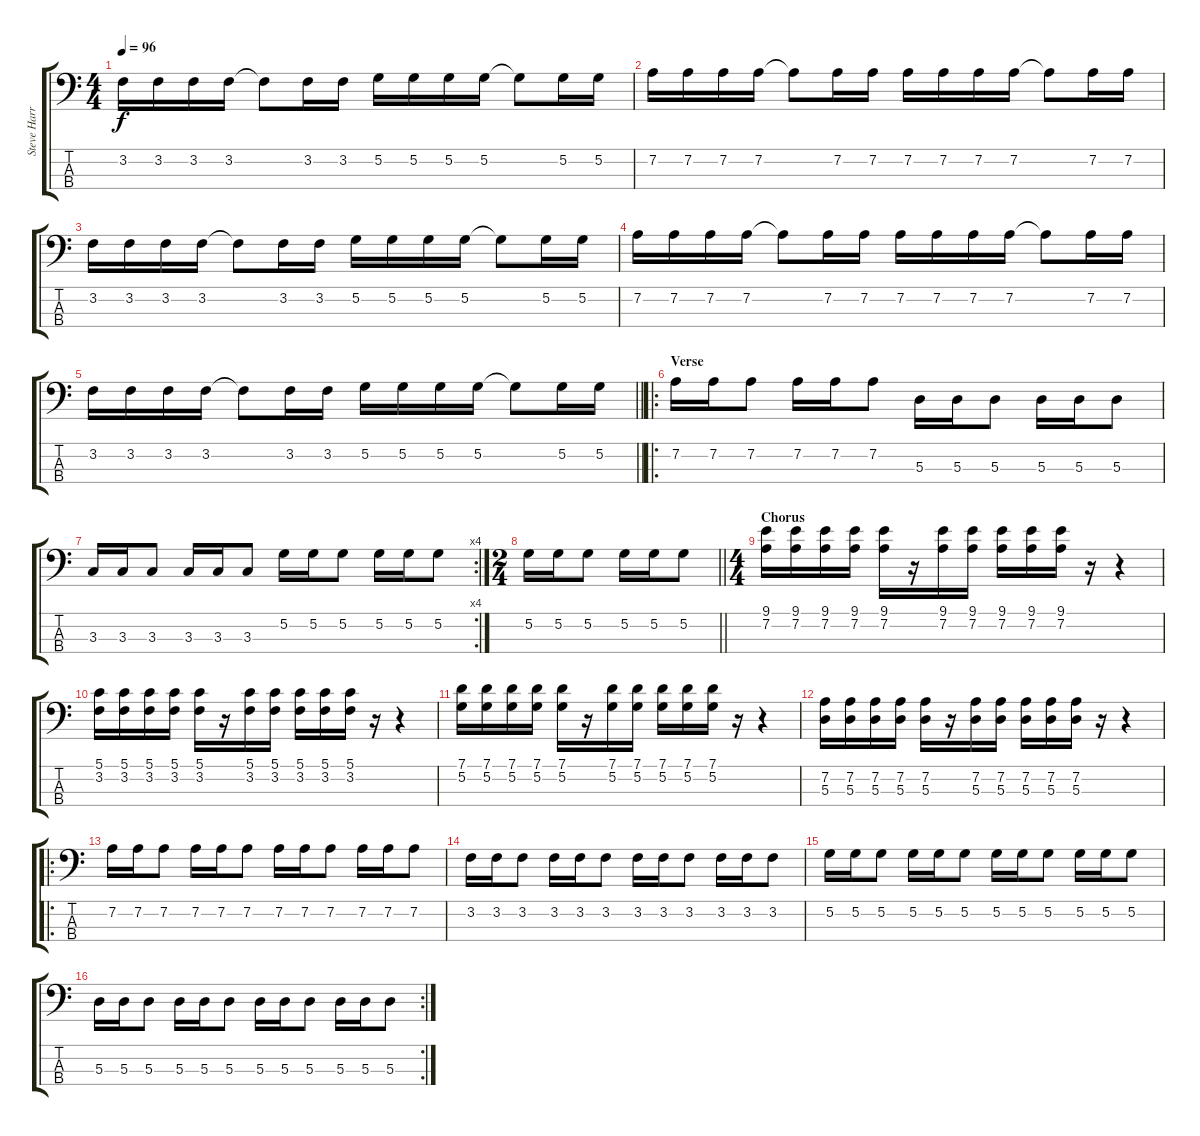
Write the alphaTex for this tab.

\track ("Steve Harris" "Steve Harr") {instrument electricbassfinger}
\staff {score tabs}
\tuning (G2 D2 A1 E1) {hide}
\ts (4 4)
\tempo 96
\clef f4
\ks c
3.2.16{dy f} 3.2.16 3.2.16 3.2.16 3.2{t}.8 3.2.16 3.2.16 5.2.16 5.2.16 5.2.16 5.2.16 5.2{t}.8 5.2.16 5.2.16 |
7.2.16 7.2.16 7.2.16 7.2.16 7.2{t}.8 7.2.16 7.2.16 7.2.16 7.2.16 7.2.16 7.2.16 7.2{t}.8 7.2.16 7.2.16 |
3.2.16 3.2.16 3.2.16 3.2.16 3.2{t}.8 3.2.16 3.2.16 5.2.16 5.2.16 5.2.16 5.2.16 5.2{t}.8 5.2.16 5.2.16 |
7.2.16 7.2.16 7.2.16 7.2.16 7.2{t}.8 7.2.16 7.2.16 7.2.16 7.2.16 7.2.16 7.2.16 7.2{t}.8 7.2.16 7.2.16 |
\barLineRight lightlight
3.2.16 3.2.16 3.2.16 3.2.16 3.2{t}.8 3.2.16 3.2.16 5.2.16 5.2.16 5.2.16 5.2.16 5.2{t}.8 5.2.16 5.2.16 |
\ro
\section ("" "Verse")
7.2.16 7.2.16 7.2.8 7.2.16 7.2.16 7.2.8 5.3.16 5.3.16 5.3.8 5.3.16 5.3.16 5.3.8 |
\rc 4
3.3.16 3.3.16 3.3.8 3.3.16 3.3.16 3.3.8 5.2.16 5.2.16 5.2.8 5.2.16 5.2.16 5.2.8 |
\ts (2 4)
\barLineRight lightlight
5.2.16 5.2.16 5.2.8 5.2.16 5.2.16 5.2.8 |
\ts (4 4)
\section ("" "Chorus")
(9.1 7.2).16 (9.1 7.2).16 (9.1 7.2).16 (9.1 7.2).16 (9.1 7.2).16 r.16 (9.1 7.2).16 (9.1 7.2).16 (9.1 7.2).16 (9.1 7.2).16 (9.1 7.2).16 r.16 r.4 |
(5.1 3.2).16 (5.1 3.2).16 (5.1 3.2).16 (5.1 3.2).16 (5.1 3.2).16 r.16 (5.1 3.2).16 (5.1 3.2).16 (5.1 3.2).16 (5.1 3.2).16 (5.1 3.2).16 r.16 r.4 |
(7.1 5.2).16 (7.1 5.2).16 (7.1 5.2).16 (7.1 5.2).16 (7.1 5.2).16 r.16 (7.1 5.2).16 (7.1 5.2).16 (7.1 5.2).16 (7.1 5.2).16 (7.1 5.2).16 r.16 r.4 |
(7.2 5.3).16 (7.2 5.3).16 (7.2 5.3).16 (7.2 5.3).16 (7.2 5.3).16 r.16 (7.2 5.3).16 (7.2 5.3).16 (7.2 5.3).16 (7.2 5.3).16 (7.2 5.3).16 r.16 r.4 |
\ro
7.2.16 7.2.16 7.2.8 7.2.16 7.2.16 7.2.8 7.2.16 7.2.16 7.2.8 7.2.16 7.2.16 7.2.8 |
3.2.16 3.2.16 3.2.8 3.2.16 3.2.16 3.2.8 3.2.16 3.2.16 3.2.8 3.2.16 3.2.16 3.2.8 |
5.2.16 5.2.16 5.2.8 5.2.16 5.2.16 5.2.8 5.2.16 5.2.16 5.2.8 5.2.16 5.2.16 5.2.8 |
\rc 2
5.3.16 5.3.16 5.3.8 5.3.16 5.3.16 5.3.8 5.3.16 5.3.16 5.3.8 5.3.16 5.3.16 5.3.8
